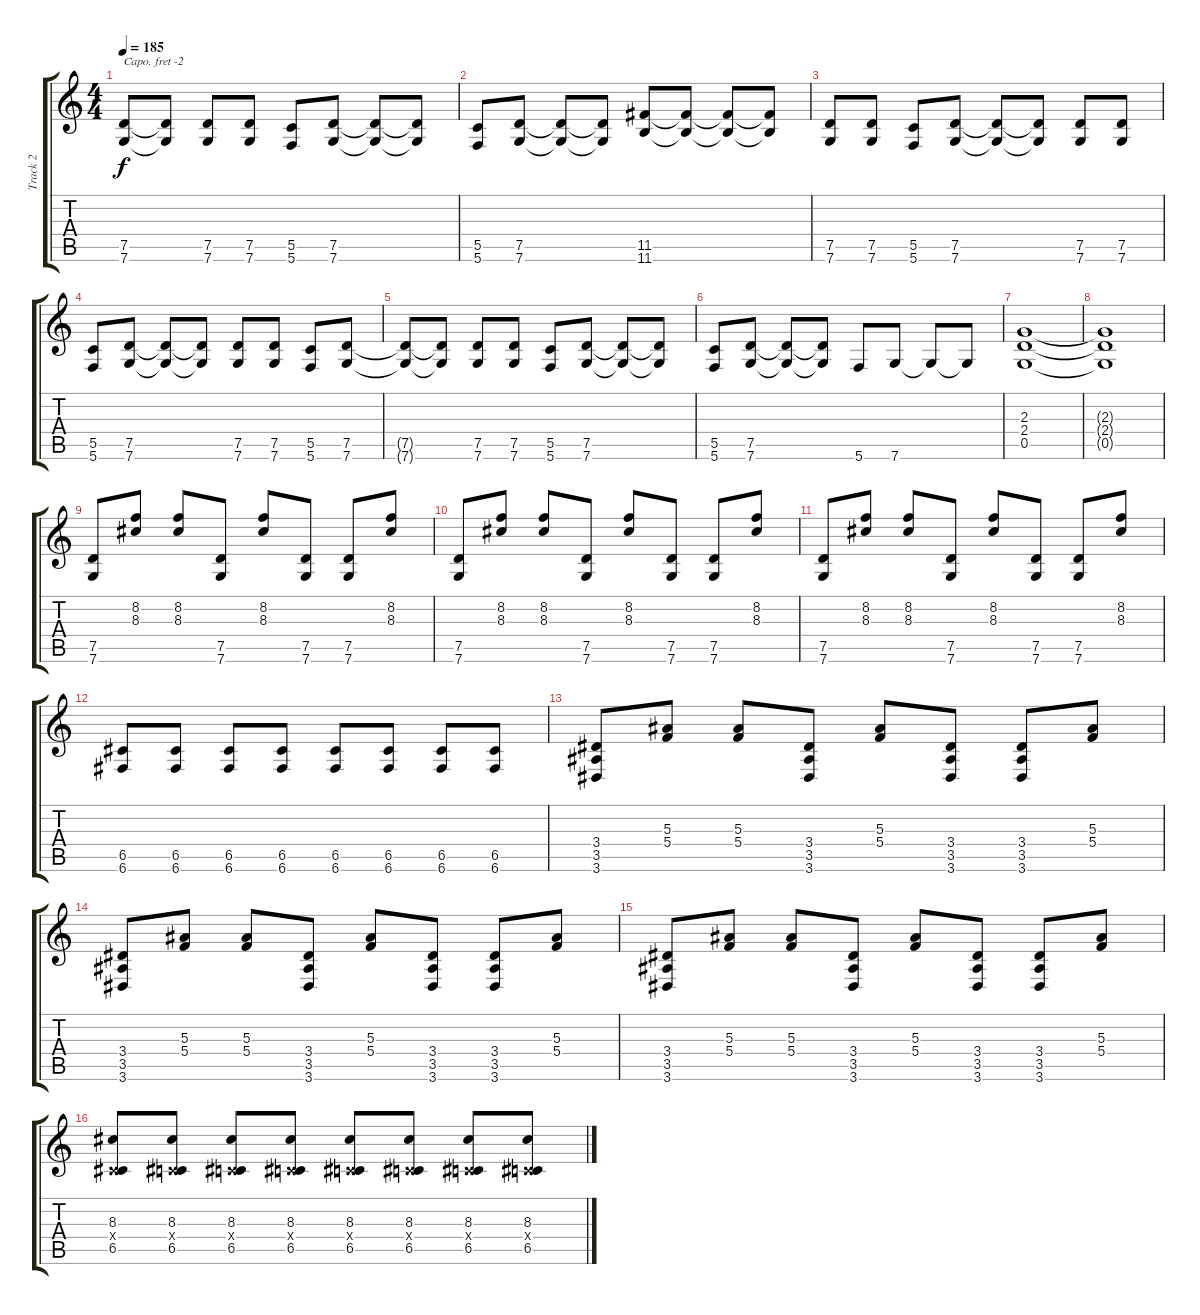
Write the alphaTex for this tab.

\track ("Track 2" "Track 2") {instrument distortionguitar}
\staff {score tabs}
\capo -2
\tuning (E4 B3 G3 D3 A2 D2) {hide}
\ts (4 4)
\tempo 185
\clef g2
\ks c
(7.5{t} 7.6{t}).8{dy f} (7.5{t} 7.6{t}).8 (7.5 7.6).8 (7.5 7.6).8 (5.5 5.6).8 (7.5 7.6).8 (7.5{t} 7.6{t}).8 (7.5{t} 7.6{t}).8 |
(5.5 5.6).8 (7.5 7.6).8 (7.5{t} 7.6{t}).8 (7.5{t} 7.6{t}).8 (11.5 11.6).8 (11.5{t} 11.6{t}).8 (11.5{t} 11.6{t}).8 (11.5{t} 11.6{t}).8 |
(7.5 7.6).8 (7.5 7.6).8 (5.5 5.6).8 (7.5 7.6).8 (7.5{t} 7.6{t}).8 (7.5{t} 7.6{t}).8 (7.5 7.6).8 (7.5 7.6).8 |
(5.5 5.6).8 (7.5 7.6).8 (7.5{t} 7.6{t}).8 (7.5{t} 7.6{t}).8 (7.5 7.6).8 (7.5 7.6).8 (5.5 5.6).8 (7.5 7.6).8 |
(7.5{t} 7.6{t}).8 (7.5{t} 7.6{t}).8 (7.5 7.6).8 (7.5 7.6).8 (5.5 5.6).8 (7.5 7.6).8 (7.5{t} 7.6{t}).8 (7.5{t} 7.6{t}).8 |
(5.5 5.6).8 (7.5 7.6).8 (7.5{t} 7.6{t}).8 (7.5{t} 7.6{t}).8 5.6.8 7.6.8 7.6{t}.8 7.6{t}.8 |
(2.3 2.4 0.5).1 |
(2.3{t} 2.4{t} 0.5{t}).1 |
(7.5 7.6).8 (8.2 8.3).8 (8.2 8.3).8 (7.5 7.6).8 (8.2 8.3).8 (7.5 7.6).8 (7.5 7.6).8 (8.2 8.3).8 |
(7.5 7.6).8 (8.2 8.3).8 (8.2 8.3).8 (7.5 7.6).8 (8.2 8.3).8 (7.5 7.6).8 (7.5 7.6).8 (8.2 8.3).8 |
(7.5 7.6).8 (8.2 8.3).8 (8.2 8.3).8 (7.5 7.6).8 (8.2 8.3).8 (7.5 7.6).8 (7.5 7.6).8 (8.2 8.3).8 |
(6.5 6.6).8 (6.5 6.6).8 (6.5 6.6).8 (6.5 6.6).8 (6.5 6.6).8 (6.5 6.6).8 (6.5 6.6).8 (6.5 6.6).8 |
(3.4 3.5 3.6).8 (5.3 5.4).8 (5.3 5.4).8 (3.4 3.5 3.6).8 (5.3 5.4).8 (3.4 3.5 3.6).8 (3.4 3.5 3.6).8 (5.3 5.4).8 |
(3.4 3.5 3.6).8 (5.3 5.4).8 (5.3 5.4).8 (3.4 3.5 3.6).8 (5.3 5.4).8 (3.4 3.5 3.6).8 (3.4 3.5 3.6).8 (5.3 5.4).8 |
(3.4 3.5 3.6).8 (5.3 5.4).8 (5.3 5.4).8 (3.4 3.5 3.6).8 (5.3 5.4).8 (3.4 3.5 3.6).8 (3.4 3.5 3.6).8 (5.3 5.4).8 |
(8.3 0.4{x} 6.5).8 (8.3 0.4{x} 6.5).8 (8.3 0.4{x} 6.5).8 (8.3 0.4{x} 6.5).8 (8.3 0.4{x} 6.5).8 (8.3 0.4{x} 6.5).8 (8.3 0.4{x} 6.5).8 (8.3 0.4{x} 6.5).8
